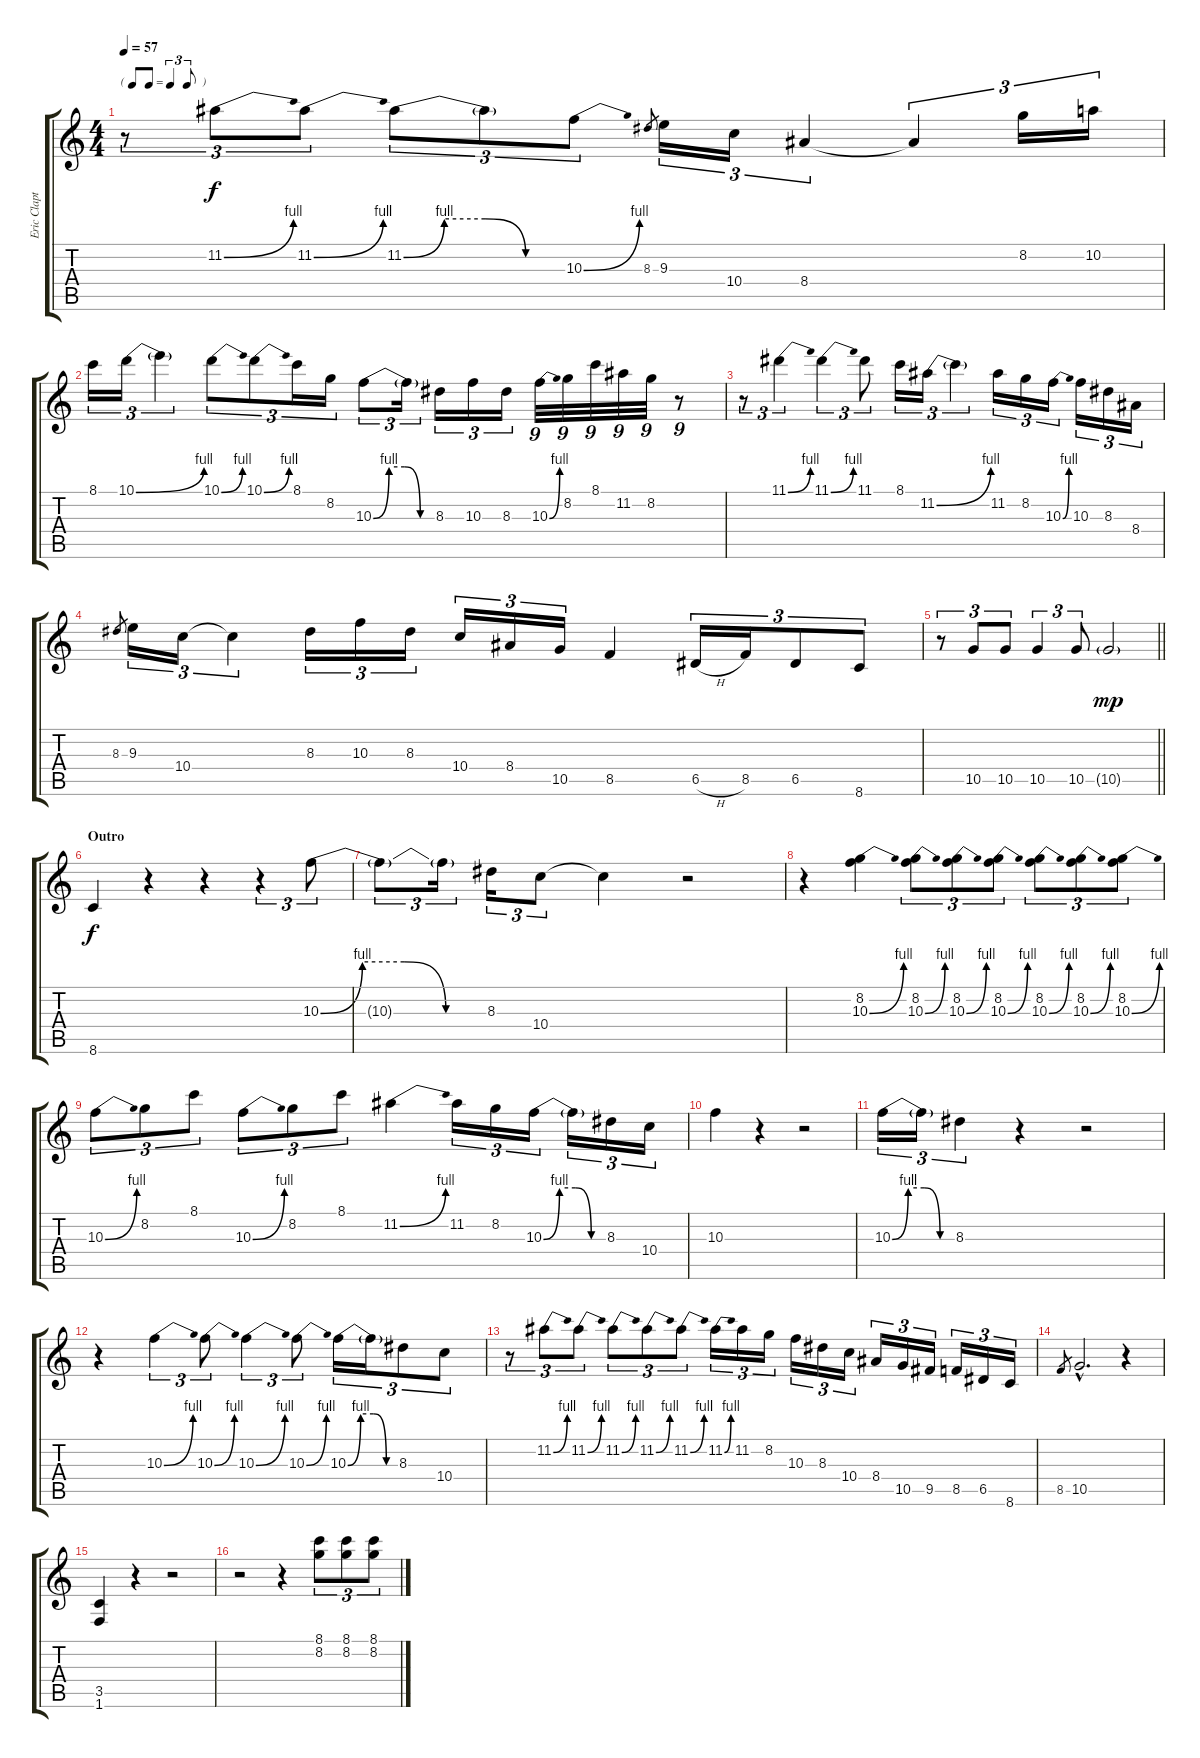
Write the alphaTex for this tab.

\track ("Eric Clapton Guitar I" "Eric Clapt") {instrument distortionguitar}
\staff {score tabs}
\tuning (E4 B3 G3 D3 A2 E2) {hide}
\ts (4 4)
\tf triplet8th
\tempo 57
\clef g2
\ks c
r.8{tu (3 2) dy f} 11.2{be (bend 0 0 60 4)}.8{tu (3 2)} 11.2{be (bend 0 0 60 4)}.8{tu (3 2)} 11.2{be (custom 0 0 15 4 30 4 45 0 60 0)}.8{tu (3 2)} 11.2{t}.8{tu (3 2)} 10.3{be (bend 0 0 60 4)}.8{tu (3 2)} 8.3.8{gr} 9.3.16{tu (3 2)} 10.4.16{tu (3 2)} 8.4.4{tu (3 2)} 8.4{t}.4{tu (3 2)} 8.2.16{tu (3 2)} 10.2.16{tu (3 2)} |
8.1.16{tu (3 2)} 10.1{be (bend 0 0 60 4)}.16{tu (3 2)} 10.1{t}.4{tu (3 2)} 10.1{be (bend 0 0 60 4)}.8{tu (3 2)} 10.1{be (bend 0 0 60 4)}.8{tu (3 2)} 8.1.16{tu (3 2)} 8.2.16{tu (3 2)} 10.3{be (custom 0 0 15 4 30 4 45 0 60 0)}.8{tu (3 2)} 10.3{t}.16{tu (3 2)} 8.3.16{tu (3 2)} 10.3.16{tu (3 2)} 8.3.16{tu (3 2)} 10.3{be (bend 0 0 60 4)}.32{tu (9 8)} 8.2.32{tu (9 8)} 8.1.32{tu (9 8)} 11.2.32{tu (9 8)} 8.2.32{tu (9 8)} r.8{tu (9 8)} |
r.8{tu (3 2)} 11.1{be (bend 0 0 60 4)}.4{tu (3 2)} 11.1{be (bend 0 0 60 4)}.4{tu (3 2)} 11.1.8{tu (3 2)} 8.1.16{tu (3 2)} 11.2{be (bend 0 0 60 4)}.16{tu (3 2)} 11.2{t}.4{tu (3 2)} 11.2.16{tu (3 2)} 8.2.16{tu (3 2)} 10.3{be (bend 0 0 60 4)}.16{tu (3 2)} 10.3.16{tu (3 2)} 8.3.16{tu (3 2)} 8.4.16{tu (3 2)} |
8.3.8{gr} 9.3.16{tu (3 2)} 10.4.16{tu (3 2)} 10.4{t}.4{tu (3 2)} 8.3.16{tu (3 2)} 10.3.16{tu (3 2)} 8.3.16{tu (3 2)} 10.4.16{tu (3 2)} 8.4.16{tu (3 2)} 10.5.16{tu (3 2)} 8.5.4 6.5{h}.16{tu (3 2)} 8.5.16{tu (3 2)} 6.5.8{tu (3 2)} 8.6.8{tu (3 2)} |
\barLineRight lightlight
r.8{tu (3 2)} 10.5.8{tu (3 2)} 10.5.8{tu (3 2)} 10.5.4{tu (3 2)} 10.5.8{tu (3 2)} 10.5{g}.2{dy mp} |
\section ("" "Outro")
8.6.4{dy f} r.4 r.4 r.4{tu (3 2)} 10.3{be (custom 0 0 15 4 30 4 45 0 60 0)}.8{tu (3 2)} |
10.3{t}.8{tu (3 2)} 10.3{t}.16{tu (3 2)} 8.3.16{tu (3 2)} 10.4.8{tu (3 2)} 10.4{t}.4 r.2 |
r.4 (8.2 10.3{be (bend 0 0 60 4)}).4 (8.2 10.3{be (bend 0 0 60 4)}).8{tu (3 2)} (8.2 10.3{be (bend 0 0 60 4)}).8{tu (3 2)} (8.2 10.3{be (bend 0 0 60 4)}).8{tu (3 2)} (8.2 10.3{be (bend 0 0 60 4)}).8{tu (3 2)} (8.2 10.3{be (bend 0 0 60 4)}).8{tu (3 2)} (8.2 10.3{be (bend 0 0 60 4)}).8{tu (3 2)} |
10.3{be (bend 0 0 60 4)}.8{tu (3 2)} 8.2.8{tu (3 2)} 8.1.8{tu (3 2)} 10.3{be (bend 0 0 60 4)}.8{tu (3 2)} 8.2.8{tu (3 2)} 8.1.8{tu (3 2)} 11.2{be (bend 0 0 60 4)}.4 11.2.16{tu (3 2)} 8.2.16{tu (3 2)} 10.3{be (custom 0 0 15 4 30 4 45 0 60 0)}.16{tu (3 2)} 10.3{t}.16{tu (3 2)} 8.3.16{tu (3 2)} 10.4.16{tu (3 2)} |
10.3.4 r.4 r.2 |
10.3{be (custom 0 0 15 4 30 4 45 0 60 0)}.16{tu (3 2)} 10.3{t}.16{tu (3 2)} 8.3.4{tu (3 2)} r.4 r.2 |
r.4 10.3{be (bend 0 0 60 4)}.4{tu (3 2)} 10.3{be (bend 0 0 60 4)}.8{tu (3 2)} 10.3{be (bend 0 0 60 4)}.4{tu (3 2)} 10.3{be (bend 0 0 60 4)}.8{tu (3 2)} 10.3{be (custom 0 0 15 4 30 4 45 0 60 0)}.16{tu (3 2)} 10.3{t}.16{tu (3 2)} 8.3.8{tu (3 2)} 10.4.8{tu (3 2)} |
r.8{tu (3 2)} 11.2{be (bend 0 0 60 4)}.8{tu (3 2)} 11.2{be (bend 0 0 60 4)}.8{tu (3 2)} 11.2{be (bend 0 0 60 4)}.8{tu (3 2)} 11.2{be (bend 0 0 60 4)}.8{tu (3 2)} 11.2{be (bend 0 0 60 4)}.8{tu (3 2)} 11.2{be (bend 0 0 60 4)}.16{tu (3 2)} 11.2.16{tu (3 2)} 8.2.16{tu (3 2)} 10.3.16{tu (3 2)} 8.3.16{tu (3 2)} 10.4.16{tu (3 2)} 8.4.16{tu (3 2)} 10.5.16{tu (3 2)} 9.5.16{tu (3 2)} 8.5.16{tu (3 2)} 6.5.16{tu (3 2)} 8.6.16{tu (3 2)} |
8.5.8{gr} 10.5{hac}.2{d} r.4 |
(3.5 1.6).4 r.4 r.2 |
r.2 r.4 (8.1 8.2).8{tu (3 2)} (8.1 8.2).8{tu (3 2)} (8.1 8.2).8{tu (3 2)}
